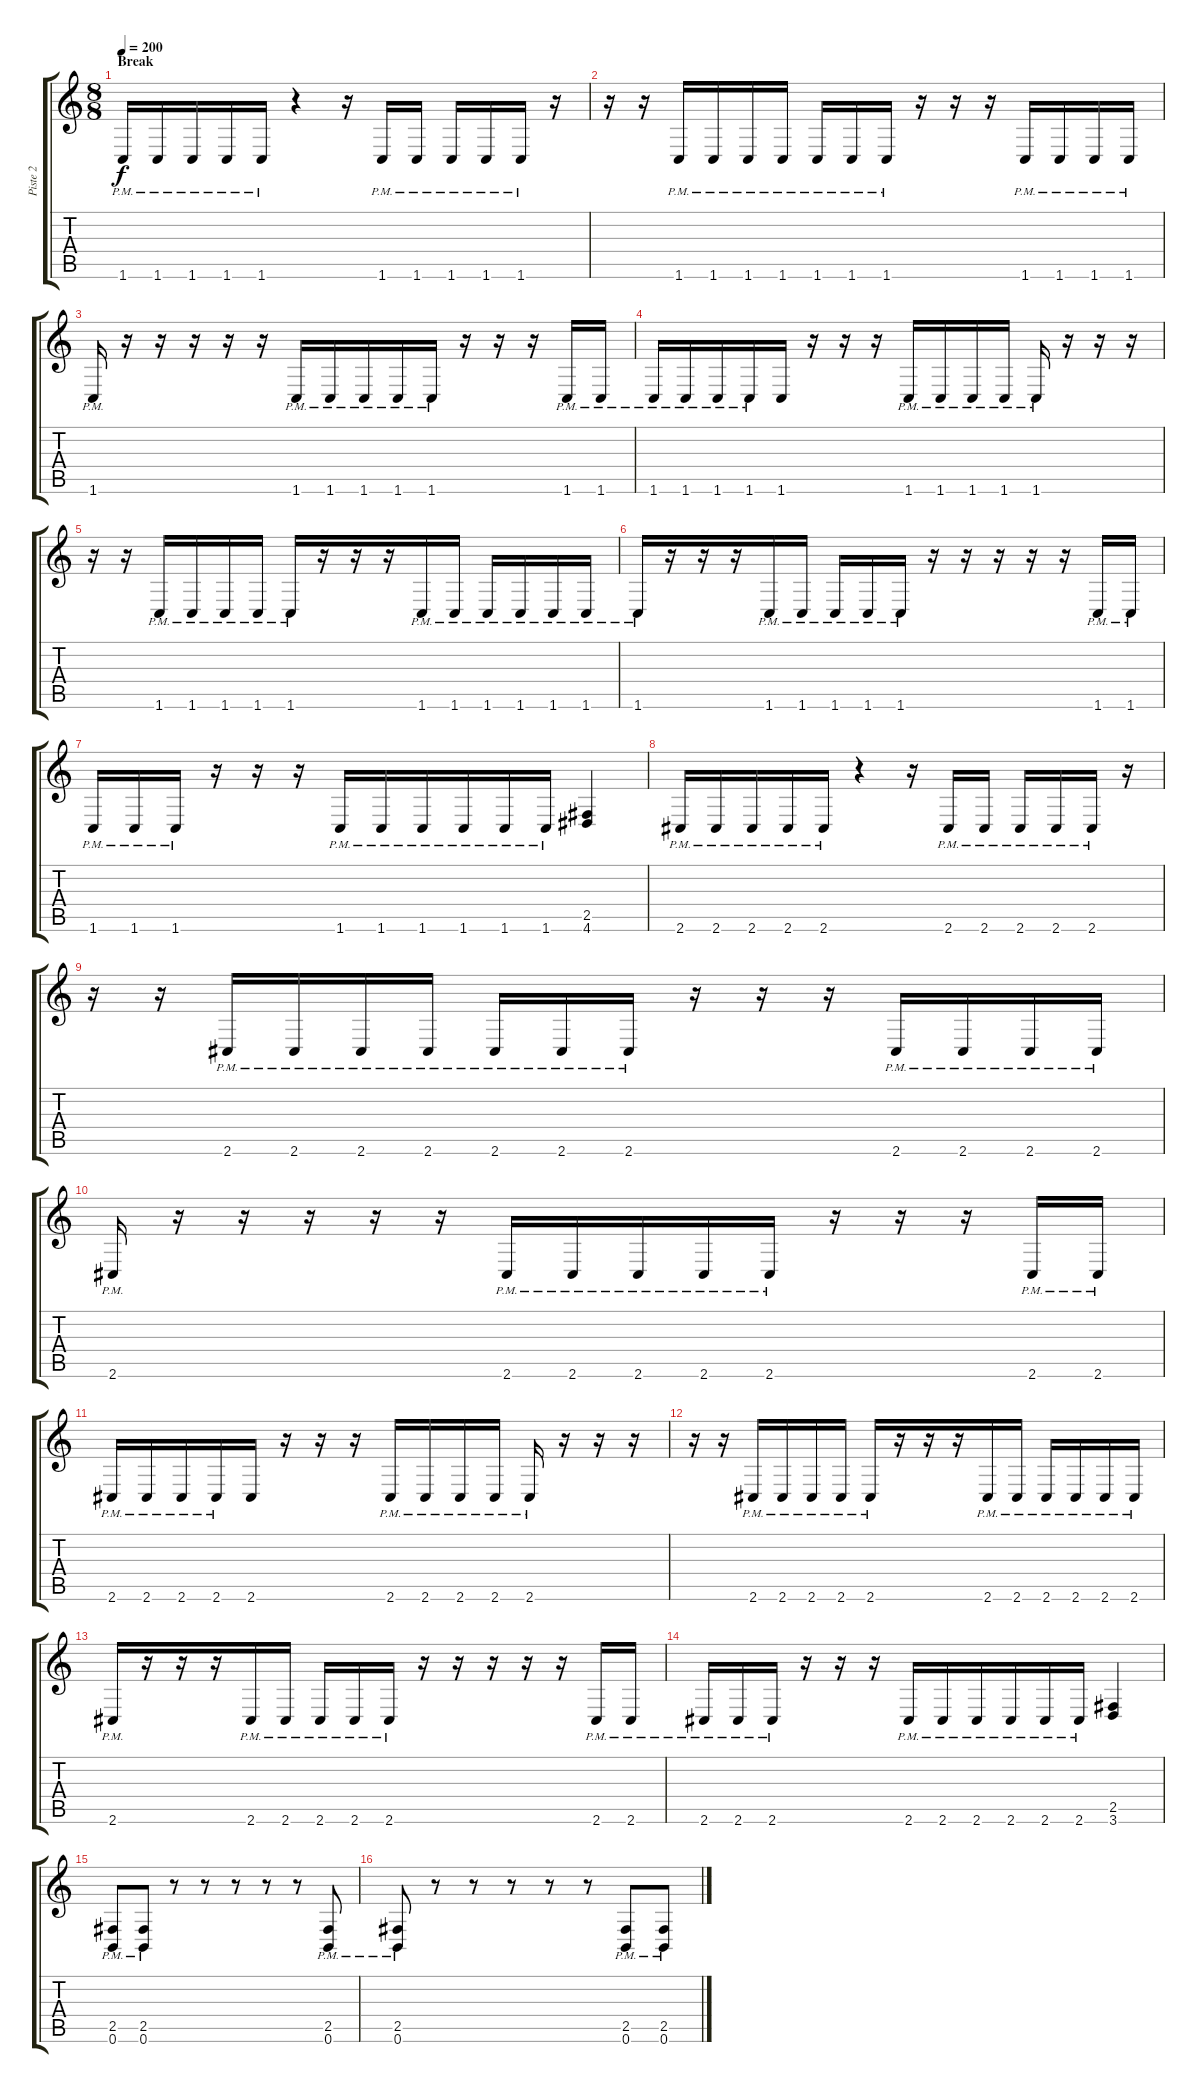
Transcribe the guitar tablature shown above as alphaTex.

\track ("Piste 2" "Piste 2") {instrument distortionguitar}
\staff {score tabs}
\tuning (B3 Gb3 D3 A2 E2 B1) {hide}
\ts (8 8)
\section ("" "Break")
\tempo 200
\clef g2
\ks c
1.6{pm}.16{dy f volume 14 balance 4} 1.6{pm}.16 1.6{pm}.16 1.6{pm}.16 1.6{pm}.16 r.4 r.16 1.6{pm}.16 1.6{pm}.16 1.6{pm}.16 1.6{pm}.16 1.6{pm}.16 r.16 |
r.16 r.16 1.6{pm}.16 1.6{pm}.16 1.6{pm}.16 1.6{pm}.16 1.6{pm}.16 1.6{pm}.16 1.6{pm}.16 r.16 r.16 r.16 1.6{pm}.16 1.6{pm}.16 1.6{pm}.16 1.6{pm}.16 |
1.6{pm}.16 r.16 r.16 r.16 r.16 r.16 1.6{pm}.16 1.6{pm}.16 1.6{pm}.16 1.6{pm}.16 1.6{pm}.16 r.16 r.16 r.16 1.6{pm}.16 1.6{pm}.16 |
1.6{pm}.16 1.6{pm}.16 1.6{pm}.16 1.6{pm}.16 1.6.16 r.16 r.16 r.16 1.6{pm}.16 1.6{pm}.16 1.6{pm}.16 1.6{pm}.16 1.6{pm}.16 r.16 r.16 r.16 |
r.16 r.16 1.6{pm}.16 1.6{pm}.16 1.6{pm}.16 1.6{pm}.16 1.6{pm}.16 r.16 r.16 r.16 1.6{pm}.16 1.6{pm}.16 1.6{pm}.16 1.6{pm}.16 1.6{pm}.16 1.6{pm}.16 |
1.6{pm}.16 r.16 r.16 r.16 1.6{pm}.16 1.6{pm}.16 1.6{pm}.16 1.6{pm}.16 1.6{pm}.16 r.16 r.16 r.16 r.16 r.16 1.6{pm}.16 1.6{pm}.16 |
1.6{pm}.16 1.6{pm}.16 1.6{pm}.16 r.16 r.16 r.16 1.6{pm}.16 1.6{pm}.16 1.6{pm}.16 1.6{pm}.16 1.6{pm}.16 1.6{pm}.16 (2.5 4.6).4 |
2.6{pm}.16 2.6{pm}.16 2.6{pm}.16 2.6{pm}.16 2.6{pm}.16 r.4 r.16 2.6{pm}.16 2.6{pm}.16 2.6{pm}.16 2.6{pm}.16 2.6{pm}.16 r.16 |
r.16 r.16 2.6{pm}.16 2.6{pm}.16 2.6{pm}.16 2.6{pm}.16 2.6{pm}.16 2.6{pm}.16 2.6{pm}.16 r.16 r.16 r.16 2.6{pm}.16 2.6{pm}.16 2.6{pm}.16 2.6{pm}.16 |
2.6{pm}.16 r.16 r.16 r.16 r.16 r.16 2.6{pm}.16 2.6{pm}.16 2.6{pm}.16 2.6{pm}.16 2.6{pm}.16 r.16 r.16 r.16 2.6{pm}.16 2.6{pm}.16 |
2.6{pm}.16 2.6{pm}.16 2.6{pm}.16 2.6{pm}.16 2.6.16 r.16 r.16 r.16 2.6{pm}.16 2.6{pm}.16 2.6{pm}.16 2.6{pm}.16 2.6{pm}.16 r.16 r.16 r.16 |
r.16 r.16 2.6{pm}.16 2.6{pm}.16 2.6{pm}.16 2.6{pm}.16 2.6{pm}.16 r.16 r.16 r.16 2.6{pm}.16 2.6{pm}.16 2.6{pm}.16 2.6{pm}.16 2.6{pm}.16 2.6{pm}.16 |
2.6{pm}.16 r.16 r.16 r.16 2.6{pm}.16 2.6{pm}.16 2.6{pm}.16 2.6{pm}.16 2.6{pm}.16 r.16 r.16 r.16 r.16 r.16 2.6{pm}.16 2.6{pm}.16 |
2.6{pm}.16 2.6{pm}.16 2.6{pm}.16 r.16 r.16 r.16 2.6{pm}.16 2.6{pm}.16 2.6{pm}.16 2.6{pm}.16 2.6{pm}.16 2.6{pm}.16 (2.5 3.6).4 |
(2.5{pm} 0.6{pm}).8 (2.5{pm} 0.6{pm}).8 r.8 r.8 r.8 r.8 r.8 (2.5{pm} 0.6{pm}).8 |
(2.5{pm} 0.6{pm}).8 r.8 r.8 r.8 r.8 r.8 (2.5{pm} 0.6{pm}).8 (2.5{pm} 0.6{pm}).8
